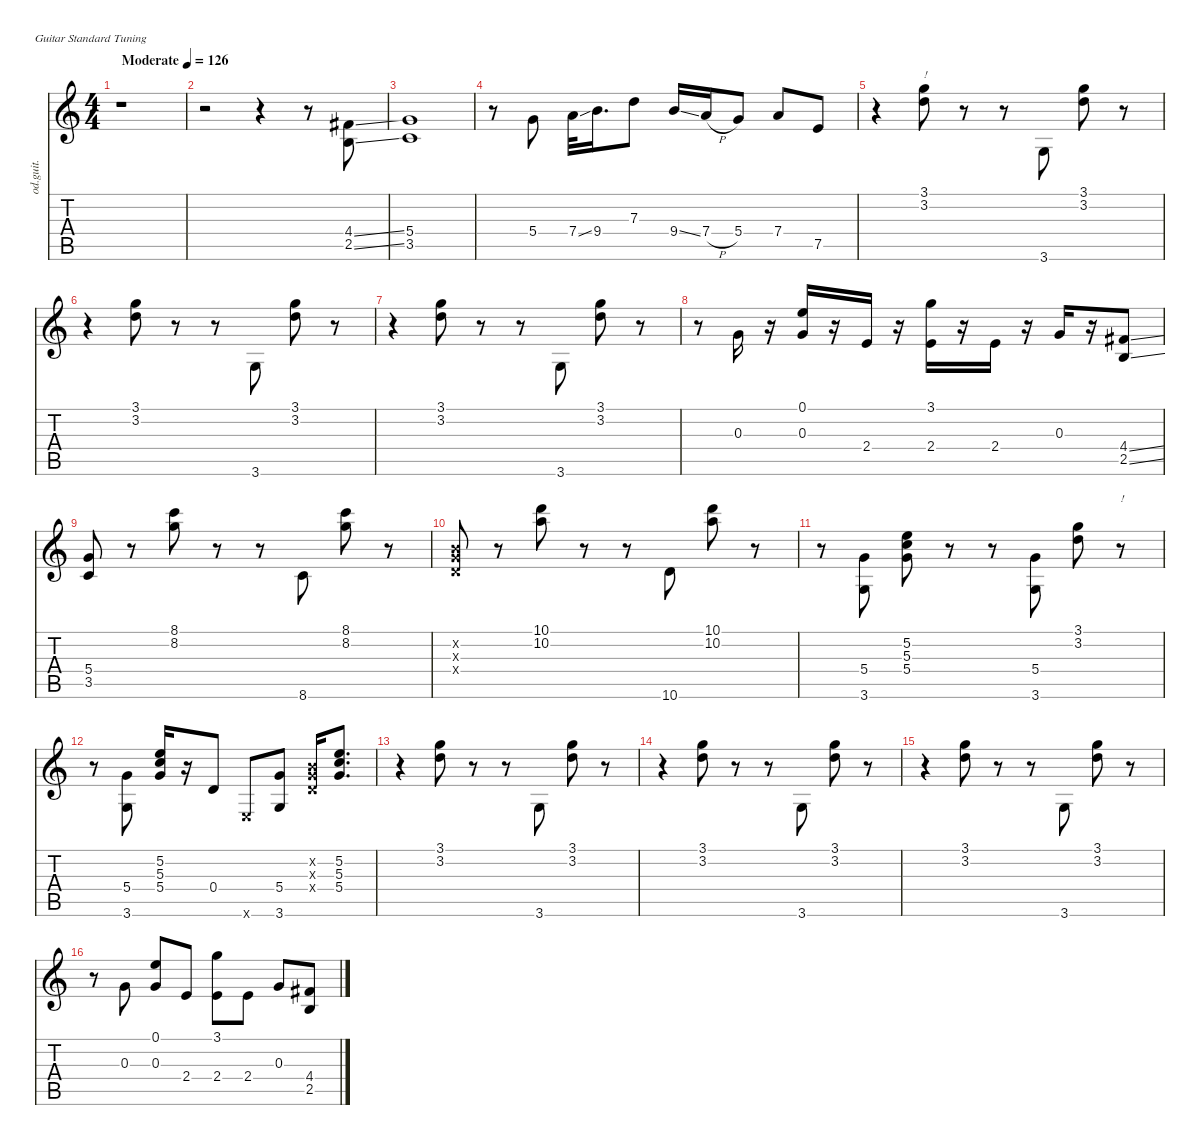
\defaultSystemsLayout 4
\hideDynamics
\bracketExtendMode nobrackets
\otherSystemsTrackNameOrientation horizontal
\track ("Jeff Baxter (Overdr. Gtr)" "od.guit.") {instrument overdrivenguitar}
\staff {score tabs}
\tuning (E4 B3 G3 D3 A2 E2)
\ts (4 4)
\beaming (8 2 2 2 2)
\tempo (126 "Moderate")
\clef g2
\ks c
r.1{dy f instrument overdrivenguitar beam Down} |
r.2{beam Down} r.4{beam Down} r.8{beam Down} (4.4{ss acc #} 2.5{ss}).8{beam Up} |
(5.4 3.5).1{beam Up} |
r.8{beam Down} 5.4.8{beam Up} 7.4{ss}.32{beam Down} 9.4.16{d beam Down} 7.3.8{beam Down} 9.4{ss}.16{beam Up} 7.4{h}.16{beam Up} 5.4.8{beam Up} 7.4.8{beam Up} 7.5.8{beam Up} |
r.4{beam Down} (3.1 3.2).8{txt "!" beam Down} r.8{beam Down} r.8{beam Down} 3.6.8{beam Up} (3.1 3.2).8{beam Down} r.8{beam Down} |
r.4{beam Down} (3.1 3.2).8{beam Down} r.8{beam Down} r.8{beam Down} 3.6.8{beam Up} (3.1 3.2).8{beam Down} r.8{beam Down} |
r.4{beam Down} (3.1 3.2).8{beam Down} r.8{beam Down} r.8{beam Down} 3.6.8{beam Up} (3.1 3.2).8{beam Down} r.8{beam Down} |
r.8{beam Down} 0.3.16{beam Up} r.16{beam Up} (0.1 0.3).16{beam Up} r.16{beam Up} 2.4.16{beam Up} r.16{beam Up} (3.1 2.4).16{beam Down} r.16{beam Down} 2.4.16{beam Down} r.16{beam Down} 0.3.16{beam Up} r.16{beam Up} (4.4{ss acc #} 2.5{ss}).8{beam Up} |
(5.4 3.5).8{beam Up} r.8{beam Up} (8.1 8.2).8{beam Down} r.8{beam Down} r.8{beam Down} 8.6.8{beam Up} (8.1 8.2).8{beam Down} r.8{beam Down} |
(0.2{x} 0.3{x} 0.4{x}).8{beam Up} r.8{beam Up} (10.1 10.2).8{beam Down} r.8{beam Down} r.8{beam Down} 10.6.8{beam Up} (10.1 10.2).8{beam Down} r.8{beam Down} |
r.8{beam Down} (5.4 3.6).8{beam Up} (5.2 5.3 5.4).8{beam Down} r.8{beam Down} r.8{beam Down} (5.4 3.6).8{beam Up} (3.1 3.2).8{beam Down} r.8{txt "!" beam Down} |
r.8{beam Down} (5.4 3.6).8{beam Up} (5.2 5.3 5.4).16{beam Up} r.16{beam Up} 0.4.8{beam Up} 0.6{x}.8{beam Up} (5.4 3.6).8{beam Up} (0.2{x} 0.3{x} 0.4{x}).16{beam Up} (5.2 5.3 5.4).8{d beam Up} |
r.4{beam Down} (3.1 3.2).8{beam Down} r.8{beam Down} r.8{beam Down} 3.6.8{beam Up} (3.1 3.2).8{beam Down} r.8{beam Down} |
r.4{beam Down} (3.1 3.2).8{beam Down} r.8{beam Down} r.8{beam Down} 3.6.8{beam Up} (3.1 3.2).8{beam Down} r.8{beam Down} |
r.4{beam Down} (3.1 3.2).8{beam Down} r.8{beam Down} r.8{beam Down} 3.6.8{beam Up} (3.1 3.2).8{beam Down} r.8{beam Down} |
r.8{beam Down} 0.3.8{beam Up} (0.1 0.3).8{beam Up} 2.4.8{beam Up} (3.1 2.4).8{beam Down} 2.4.8{beam Down} 0.3.8{beam Up} (4.4{ss acc #} 2.5{ss}).8{beam Up}
